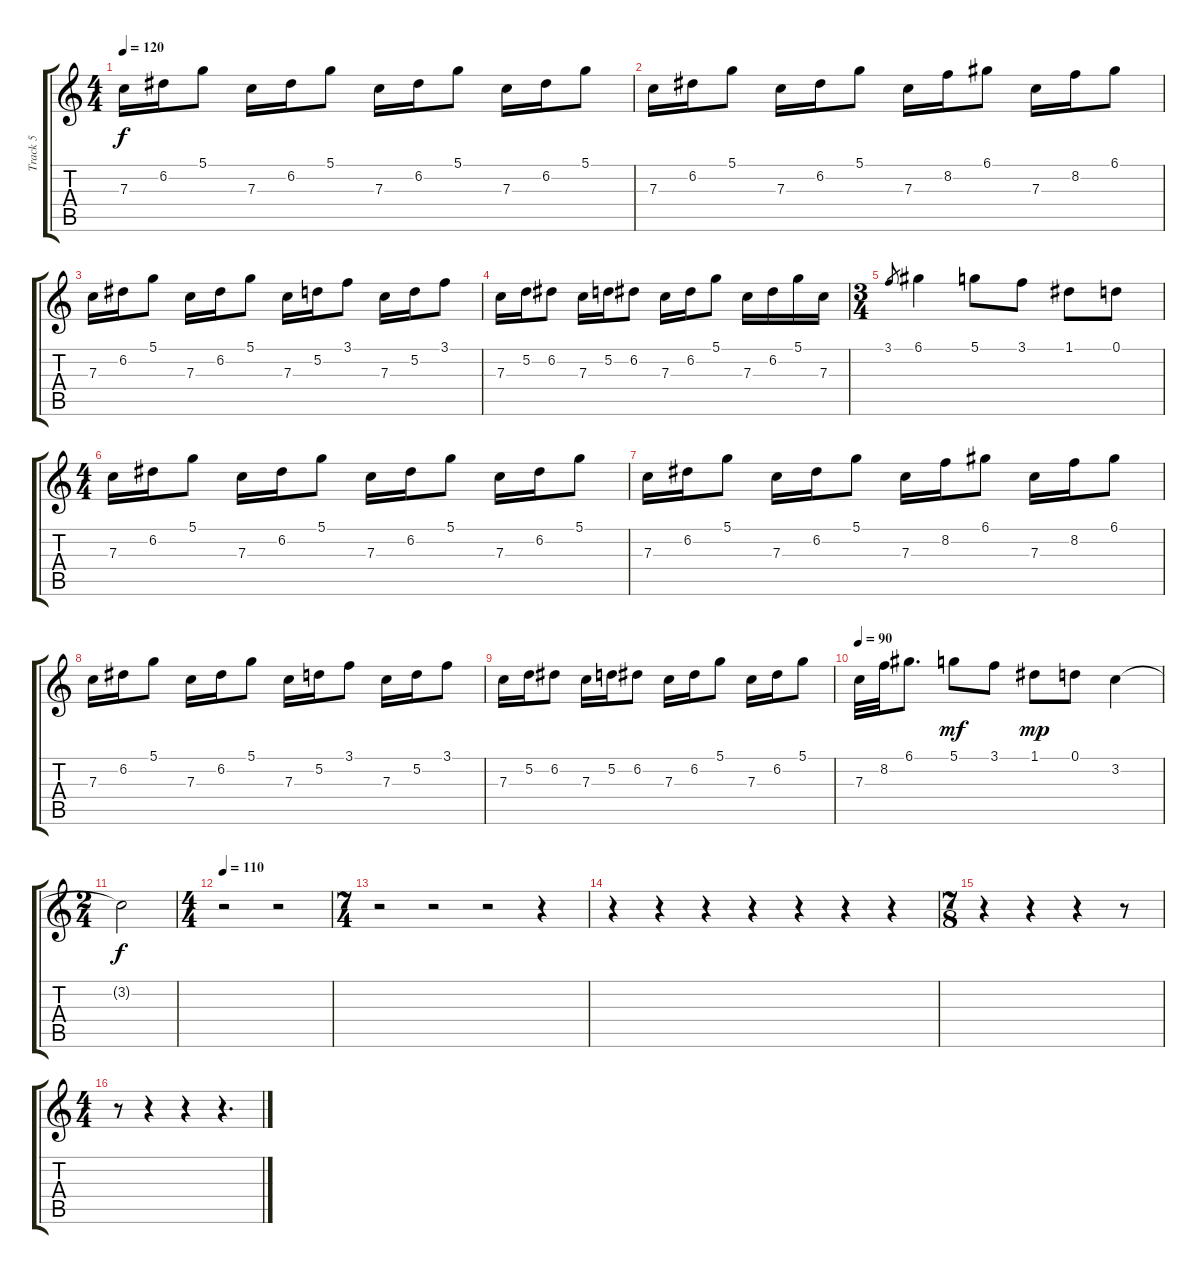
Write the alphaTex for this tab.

\track ("Track 5" "Track 5") {instrument distortionguitar}
\staff {score tabs}
\tuning (D4 A3 F3 C3 G2 C2) {hide}
\ts (4 4)
\tempo 120
\clef g2
\ks c
7.3.16{dy f} 6.2.16 5.1.8 7.3.16 6.2.16 5.1.8 7.3.16 6.2.16 5.1.8 7.3.16 6.2.16 5.1.8 |
7.3.16 6.2.16 5.1.8 7.3.16 6.2.16 5.1.8 7.3.16 8.2.16 6.1.8 7.3.16 8.2.16 6.1.8 |
7.3.16 6.2.16 5.1.8 7.3.16 6.2.16 5.1.8 7.3.16 5.2.16 3.1.8 7.3.16 5.2.16 3.1.8 |
7.3.16 5.2.16 6.2.8 7.3.16 5.2.16 6.2.8 7.3.16 6.2.16 5.1.8 7.3.16 6.2.16 5.1.16 7.3.16 |
\ts (3 4)
3.1.8{gr} 6.1.4 5.1.8 3.1.8 1.1.8 0.1.8 |
\ts (4 4)
7.3.16 6.2.16 5.1.8 7.3.16 6.2.16 5.1.8 7.3.16 6.2.16 5.1.8 7.3.16 6.2.16 5.1.8 |
7.3.16 6.2.16 5.1.8 7.3.16 6.2.16 5.1.8 7.3.16 8.2.16 6.1.8 7.3.16 8.2.16 6.1.8 |
7.3.16 6.2.16 5.1.8 7.3.16 6.2.16 5.1.8 7.3.16 5.2.16 3.1.8 7.3.16 5.2.16 3.1.8 |
7.3.16 5.2.16 6.2.8 7.3.16 5.2.16 6.2.8 7.3.16 6.2.16 5.1.8 7.3.16 6.2.16 5.1.8 |
\tempo 90
7.3.32 8.2.32 6.1.8{d} 5.1.8{dy mf} 3.1.8 1.1.8{dy mp} 0.1.8 3.2.4 |
\ts (2 4)
3.2{t}.2{dy f} |
\ts (4 4)
\tempo 110
r.2 r.2 |
\ts (7 4)
r.2 r.2 r.2 r.4 |
r.4 r.4 r.4 r.4 r.4 r.4 r.4 |
\ts (7 8)
r.4 r.4 r.4 r.8 |
\ts (4 4)
r.8 r.4 r.4 r.4{d}
